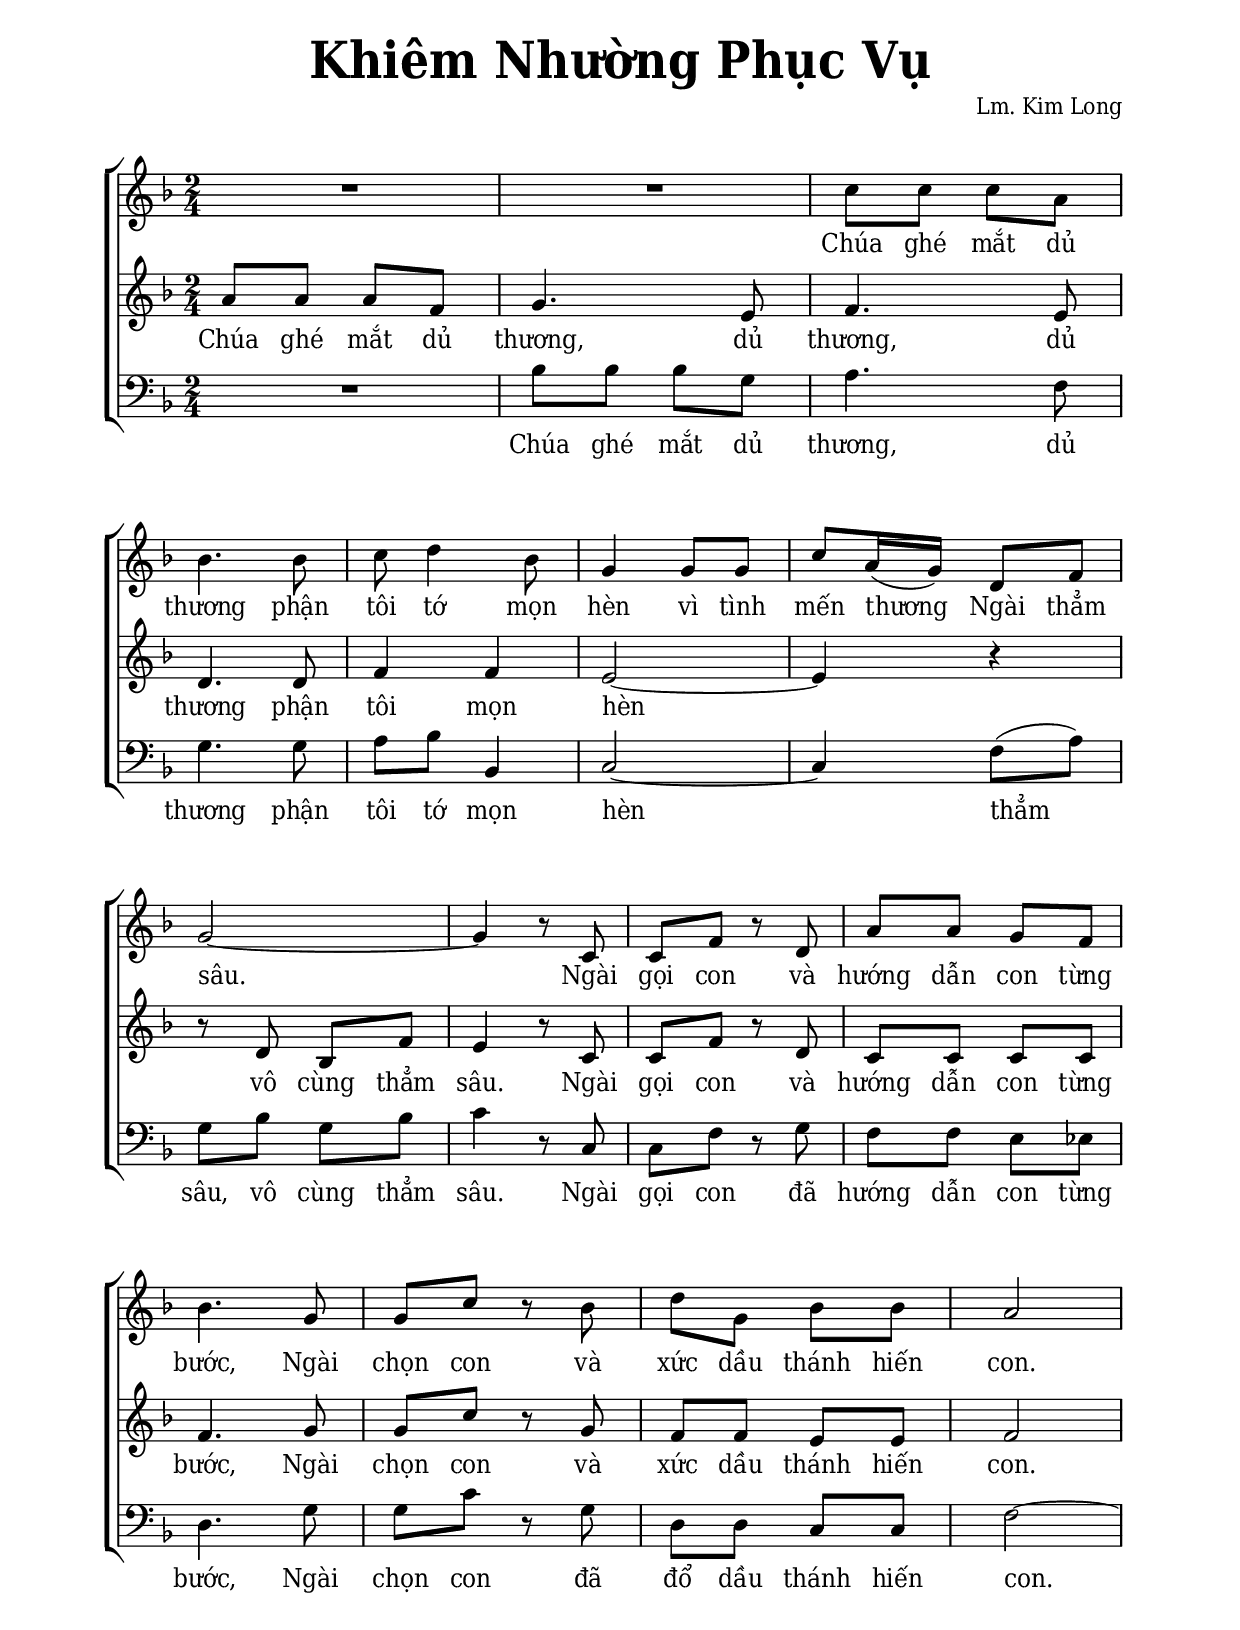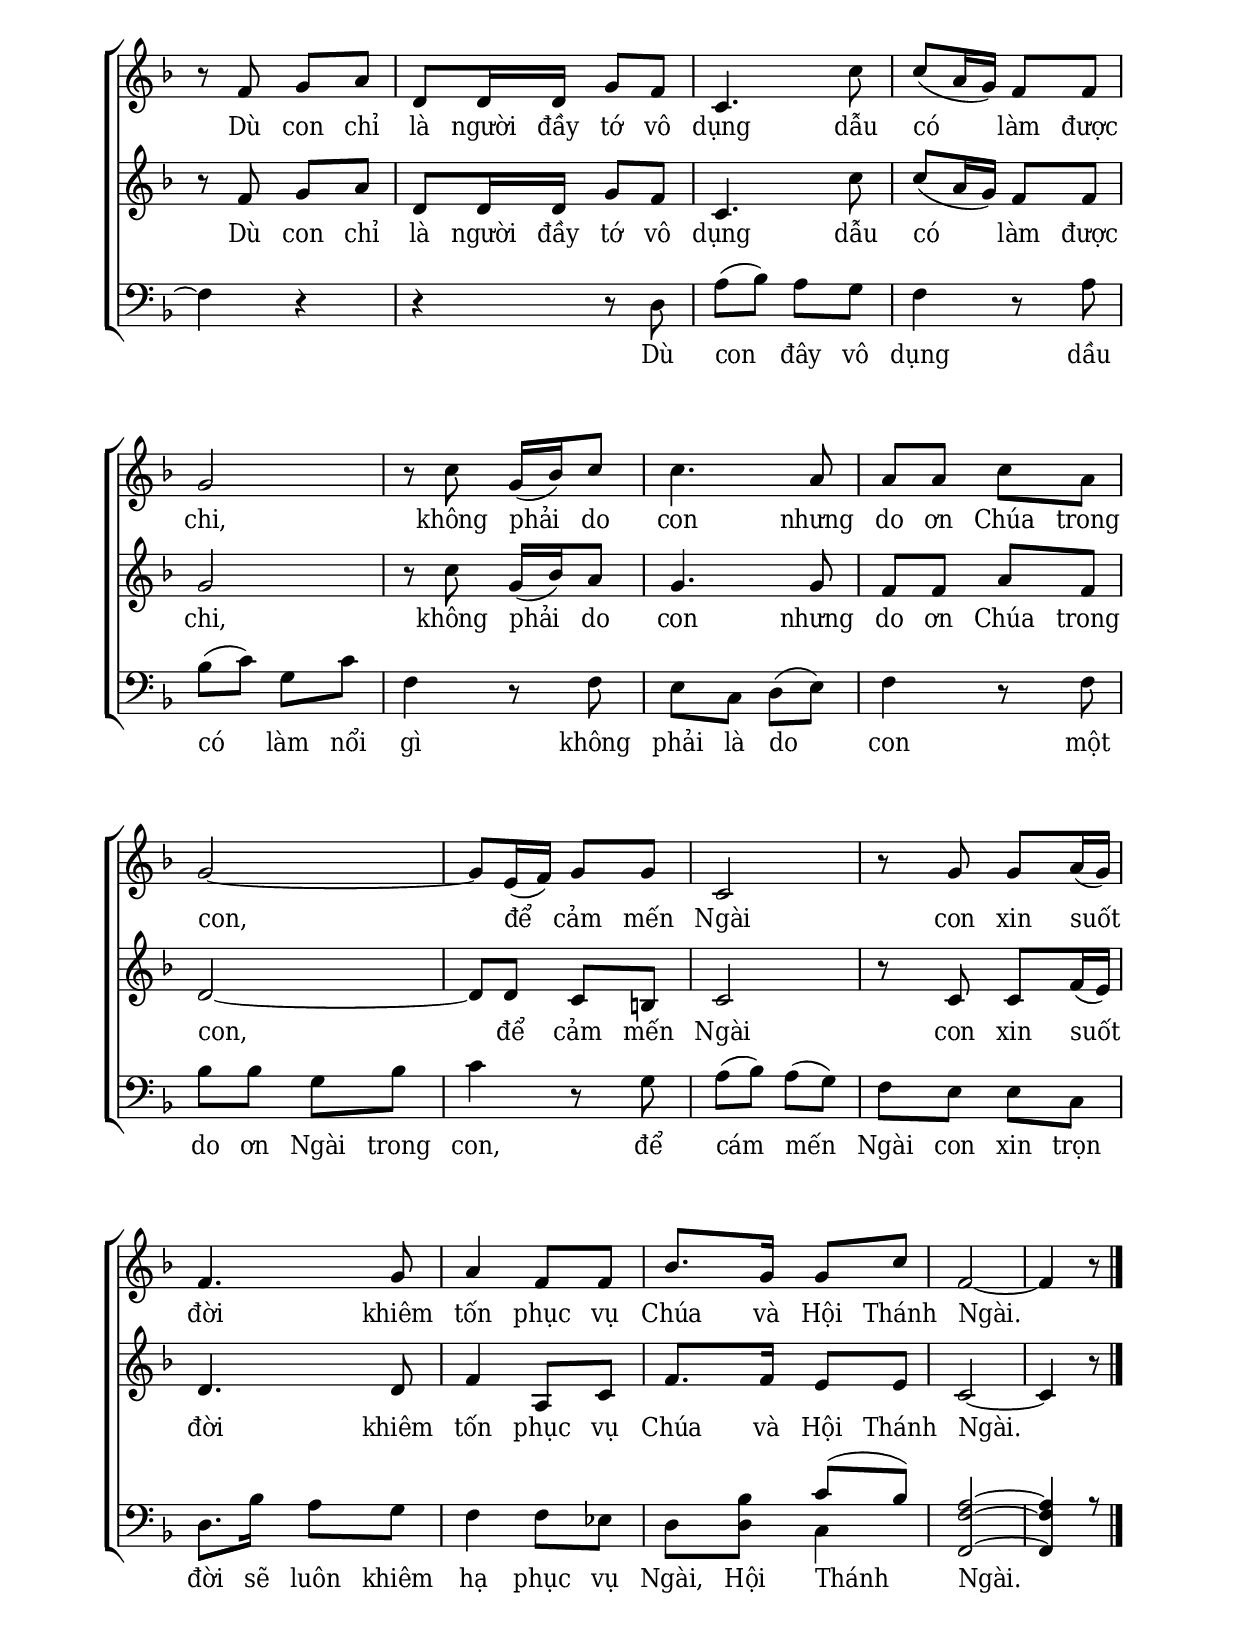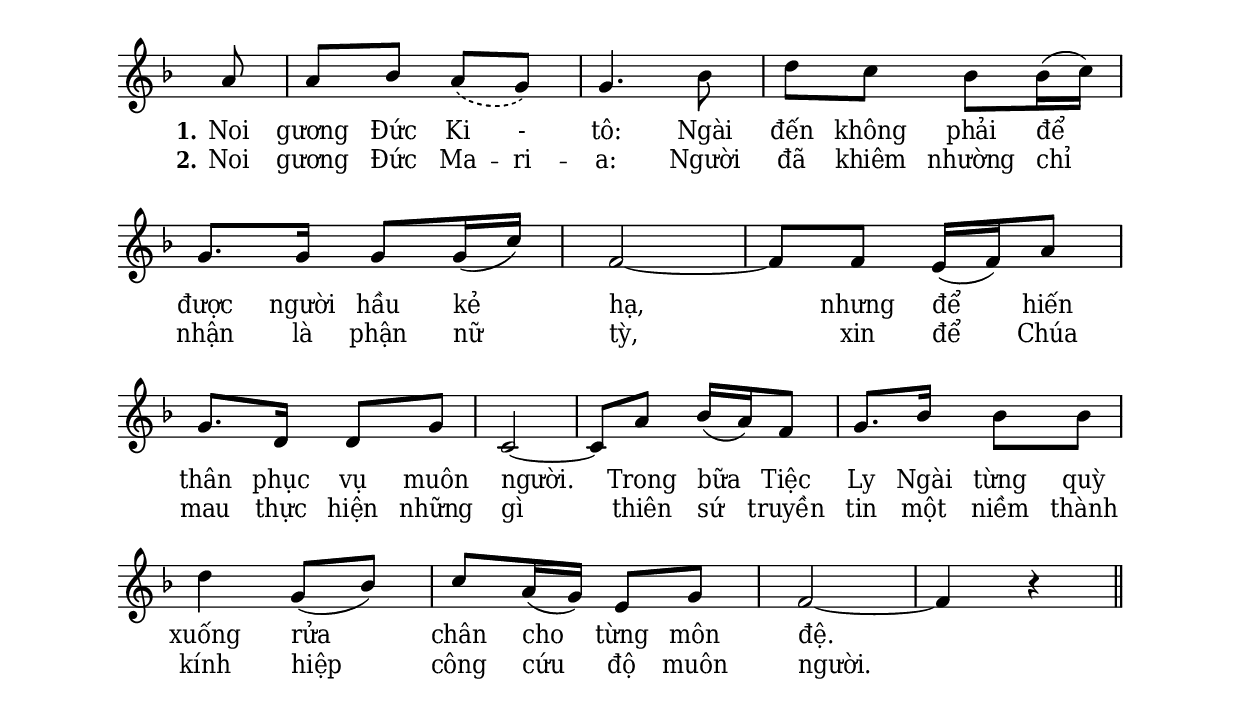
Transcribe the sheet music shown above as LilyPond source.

% Cài đặt chung
\version "2.22.1"
\include "english.ly"

\header {
  title = \markup { \fontsize #3 "Khiêm Nhường Phục Vụ" }
  composer = "Lm. Kim Long"
  arranger = " "
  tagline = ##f
}

% Nhạc
nhacDiepKhucSop = \relative c'' {
  R2*2
  c8 c c a |
  bf4. bf8 |
  c d4 bf8 |
  g4 g8 g |
  c a16 (g) d8 f |
  g2 ~ |
  g4 r8 c, |
  c f r d |
  a' a g f |
  bf4. g8 |
  g c r bf |
  d g, bf bf |
  a2 |
  r8 f g a |
  d, d16 d g8 f |
  c4. c'8 |
  c (a16 g) f8 f |
  g2 |
  r8 c g16 (bf) c8 |
  c4. a8 |
  a a c a |
  g2 ~ |
  g8 e16 (f) g8 g |
  c,2 |
  r8 g' g a16 (g) |
  f4. g8 |
  a4 f8 f |
  bf8. g16 g8 c |
  f,2 ~ |
  f4 r8 \bar "|."
}

nhacDiepKhucAlto = \relative c'' {
  a8 a a f |
  g4. e8 |
  f4. e8 |
  d4. d8 |
  f4 f |
  e2 ~ |
  e4 r |
  r8 d bf f' |
  e4 r8 c |
  c f r d |
  c c c c |
  f4. g8 |
  g c r g |
  f f e e |
  f2 |
  r8 f g a |
  d, d16 d g8 f |
  c4. c'8 |
  c (a16 g) f8 f |
  g2 |
  r8 c g16 (bf) a8 |
  g4. g8 |
  f f a f |
  d2 ~ |
  d8 d c b! |
  c2 |
  r8 c c f16 (e) |
  d4. d8 |
  f4 a,8 c |
  f8. f16 e8 e |
  c2 ~ |
  c4 r8
}

nhacDiepKhucBas = \relative c' {
  R2
  bf8 bf bf g |
  a4. f8 |
  g4. g8 |
  a bf bf,4 |
  c2 ~ |
  c4 f8 (a) |
  g bf g bf |
  c4 r8 c, |
  c f r g |
  f f e ef |
  d4. g8 |
  g c r g |
  d d c c |
  f2 ~ |
  f4 r |
  r r8 d |
  a' (bf) a g |
  f4 r8 a |
  bf (c) g c |
  f,4 r8 f |
  e c d (e) |
  f4 r8 f |
  bf bf g bf |
  c4 r8 g |
  a (bf) a (g) |
  f e e c |
  d8. bf'16 a8 g |
  f4 f8 ef |
  d <bf' d,>
  <<
    {
      \voiceOne c8 (bf)
    }
    \new Voice = "splitpart" {
	    \voiceTwo c,4
    }
  >>
  <a' f f,>2 ~ |
  <a f f,>4 r8
}

nhacPhienKhuc = \relative c'' {
  \partial 8 a |
  a bf
  \once \phrasingSlurDashed
  a \(g\) |
  g4. bf8 |
  d c bf bf16 (c) |
  g8. g16 g8 g16 (c) |
  f,2 ~ |
  f8 f e16 (f) a8 |
  g8. d16 d8 g |
  c,2 ~ |
  c8 a' bf16 (a) f8 |
  g8. bf16 bf8 bf |
  d4 g,8 (bf) |
  c a16 (g) e8 g |
  f2 ~ |
  f4 r \bar "||"
}

% Lời
loiDiepKhucSop = \lyricmode {
  Chúa ghé mắt dủ thương phận tôi tớ mọn hèn
  vì tình mến thương Ngài thẳm sâu.
  Ngài gọi con và hướng dẫn con từng bước,
  Ngài chọn con và xức dầu thánh hiến con.
  Dù con chỉ là người đầy tớ vô dụng
  dẫu có làm được chi,
  không phải do con nhưng do ơn Chúa trong con,
  để cảm mến Ngài con xin suốt đời khiêm tốn
  phục vụ Chúa và Hội Thánh Ngài.
}

loiDiepKhucAlto = \lyricmode {
  Chúa ghé mắt dủ thương, dủ thương,
  dủ thương phận tôi mọn hèn
  vô cùng thẳm sâu.
  
  Ngài gọi con và hướng dẫn con từng bước,
  Ngài chọn con và xức dầu thánh hiến con.
  Dù con chỉ là người đầy tớ vô dụng
  dẫu có làm được chi,
  không phải do con nhưng do ơn Chúa trong con,
  để cảm mến Ngài con xin suốt đời khiêm tốn
  phục vụ Chúa và Hội Thánh Ngài.
}

loiDiepKhucBas = \lyricmode {
  Chúa ghé mắt dủ thương, dủ thương phận tôi tớ mọn hèn
  thẳm sâu, vô cùng thẳm sâu.
  Ngài gọi con đã hướng dẫn con từng bước,
  Ngài chọn con đã đổ dầu thánh hiến con.
  Dù con đây vô dụng dầu có làm nổi gì
  không phải là do con một do ơn Ngài trong con,
  để cám mến Ngài con xin trọn đời
  sẽ luôn khiêm hạ phục vụ Ngài, Hội Thánh Ngài.
}

loiPhienKhucMot = \lyricmode {
  \set stanza = #"1."
  Noi gương Đức Ki - tô:
  Ngài đến không phải để được người hầu kẻ hạ,
  nhưng để hiến thân phục vụ muôn người.
  Trong bữa Tiệc Ly Ngài từng quỳ xuống
  rửa chân cho từng môn đệ.
}

loiPhienKhucHai = \lyricmode {
  \set stanza = #"2."
  Noi gương Đức Ma -- ri -- a:
  Người đã khiêm nhường chỉ nhận là phận nữ tỳ,
  xin để Chúa mau thực hiện những gì thiên sứ truyền tin
  một niềm thành kính hiệp công cứu độ muôn người.
}

% Dàn trang
\paper {
  #(set-paper-size "a4")
  top-margin = 15\mm
  bottom-margin = 15\mm
  left-margin = 20\mm
  right-margin = 20\mm
  indent = #0
  #(define fonts
    (make-pango-font-tree
      "Deja Vu Serif Condensed"
      "Deja Vu Serif Condensed"
      "Deja Vu Serif Condensed"
      (/ 20 20)))
  print-page-number = #f
  %page-count = #2
  %systems-per-page = 5
}

TongNhip = {
  \key f \major \time 2/4
  \set Timing.beamExceptions = #'()
  \set Timing.baseMoment = #(ly:make-moment 1/4)
}

\score {
  \new ChoirStaff <<
    \new Staff <<
      \new Voice = "beSop" {
        \clef treble \TongNhip \nhacDiepKhucSop
      }
      \new Lyrics \lyricsto beSop \loiDiepKhucSop
    >>
    \new Staff <<
      \new Voice = "beAlto" {
        \clef treble \TongNhip \nhacDiepKhucAlto
      }
      \new Lyrics \lyricsto beAlto \loiDiepKhucAlto
    >>
    \new Staff <<
        \clef "bass"
        \new Voice = beBas {
          \TongNhip \nhacDiepKhucBas
        }
      \new Lyrics \lyricsto beBas \loiDiepKhucBas
    >>
  >>
  \layout {
    \override Lyrics.LyricSpace.minimum-distance = #2.0
    \override Score.BarNumber.break-visibility = ##(#f #f #f)
    \override Score.SpacingSpanner.uniform-stretching = ##t
  }
}

\score {
  \new ChoirStaff <<
    \new Staff
      <<
      \new Voice = beSop {
        \TongNhip \nhacPhienKhuc
      }
    >>
    \new Lyrics \lyricsto beSop \loiPhienKhucMot
    \new Lyrics \lyricsto beSop \loiPhienKhucHai
  >>
  \layout {
    \override Staff.TimeSignature.transparent = ##t
    \override Lyrics.LyricSpace.minimum-distance = #2.0
    \override LyricHyphen.minimum-distance = #2.0
    \override Score.BarNumber.break-visibility = ##(#f #f #f)
    \override Score.SpacingSpanner.uniform-stretching = ##t
  } 
}
